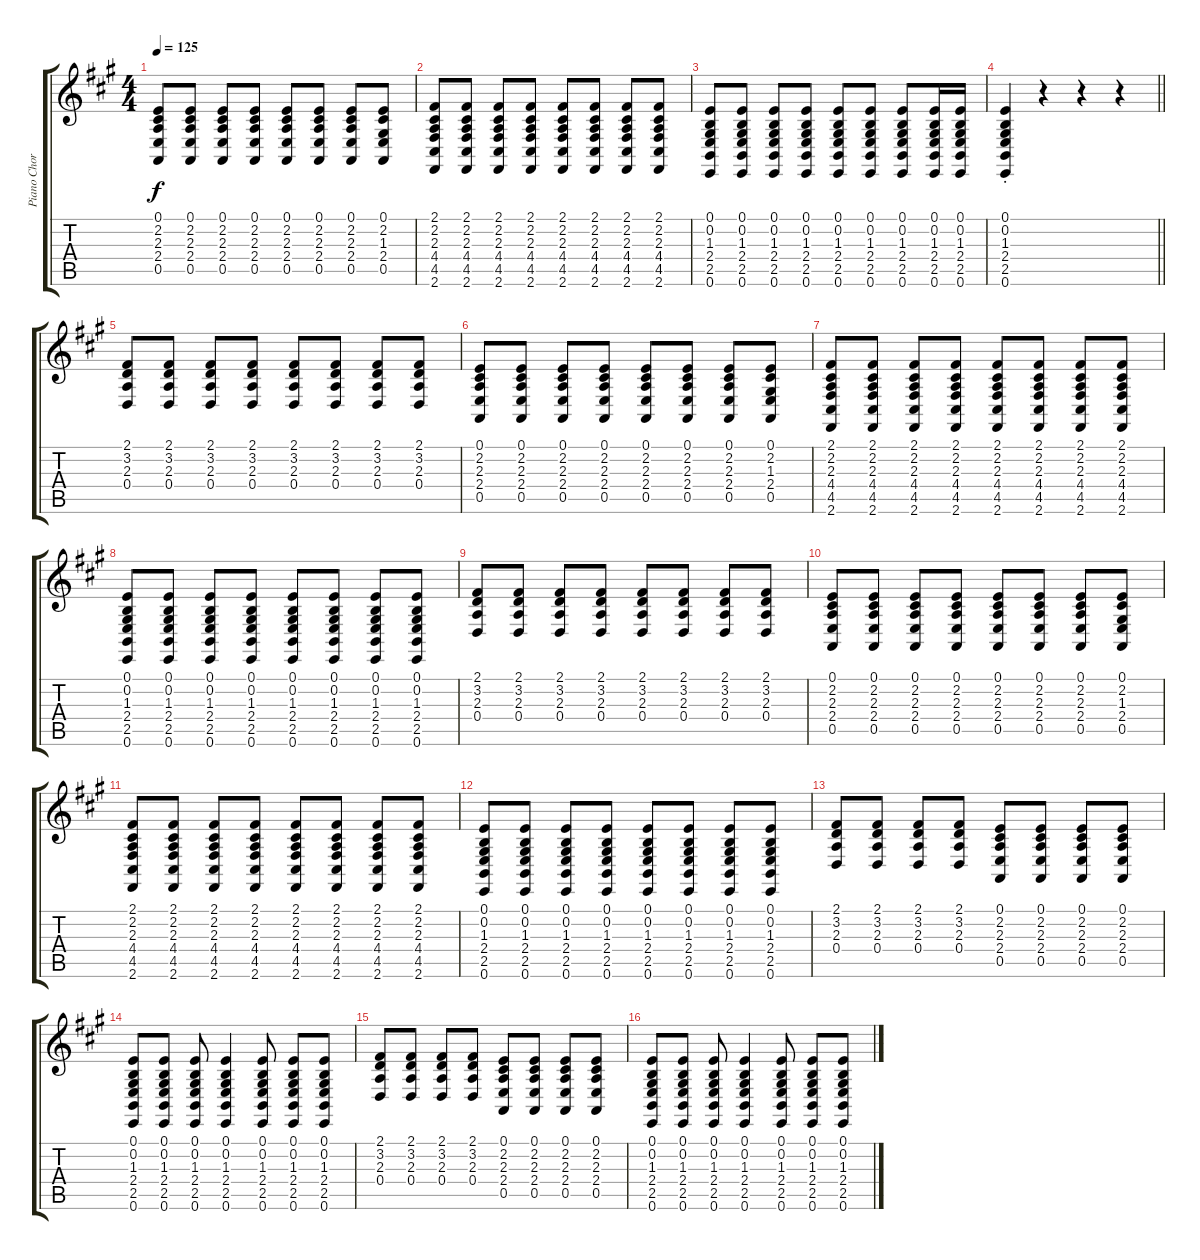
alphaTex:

\track ("Piano Chords" "Piano Chor") {instrument acousticgrandpiano}
\staff {score tabs}
\tuning (E4 B3 G3 D3 A2 E2) {hide}
\ts (4 4)
\tempo 125
\clef g2
\ks a
(0.1 2.2 2.3 2.4 0.5).8{dy f} (0.1 2.2 2.3 2.4 0.5).8 (0.1 2.2 2.3 2.4 0.5).8 (0.1 2.2 2.3 2.4 0.5).8 (0.1 2.2 2.3 2.4 0.5).8 (0.1 2.2 2.3 2.4 0.5).8 (0.1 2.2 2.3 2.4 0.5).8 (0.1 2.2 1.3 2.4 0.5).8 |
(2.1 2.2 2.3 4.4 4.5 2.6).8 (2.1 2.2 2.3 4.4 4.5 2.6).8 (2.1 2.2 2.3 4.4 4.5 2.6).8 (2.1 2.2 2.3 4.4 4.5 2.6).8 (2.1 2.2 2.3 4.4 4.5 2.6).8 (2.1 2.2 2.3 4.4 4.5 2.6).8 (2.1 2.2 2.3 4.4 4.5 2.6).8 (2.1 2.2 2.3 4.4 4.5 2.6).8 |
(0.1 0.2 1.3 2.4 2.5 0.6).8 (0.1 0.2 1.3 2.4 2.5 0.6).8 (0.1 0.2 1.3 2.4 2.5 0.6).8 (0.1 0.2 1.3 2.4 2.5 0.6).8 (0.1 0.2 1.3 2.4 2.5 0.6).8 (0.1 0.2 1.3 2.4 2.5 0.6).8 (0.1 0.2 1.3 2.4 2.5 0.6).8 (0.1 0.2 1.3 2.4 2.5 0.6).16 (0.1 0.2 1.3 2.4 2.5 0.6).16 |
\barLineRight lightlight
(0.1{st} 0.2{st} 1.3{st} 2.4{st} 2.5{st} 0.6{st}).4 r.4 r.4 r.4 |
(2.1 3.2 2.3 0.4).8 (2.1 3.2 2.3 0.4).8 (2.1 3.2 2.3 0.4).8 (2.1 3.2 2.3 0.4).8 (2.1 3.2 2.3 0.4).8 (2.1 3.2 2.3 0.4).8 (2.1 3.2 2.3 0.4).8 (2.1 3.2 2.3 0.4).8 |
(0.1 2.2 2.3 2.4 0.5).8 (0.1 2.2 2.3 2.4 0.5).8 (0.1 2.2 2.3 2.4 0.5).8 (0.1 2.2 2.3 2.4 0.5).8 (0.1 2.2 2.3 2.4 0.5).8 (0.1 2.2 2.3 2.4 0.5).8 (0.1 2.2 2.3 2.4 0.5).8 (0.1 2.2 1.3 2.4 0.5).8 |
(2.1 2.2 2.3 4.4 4.5 2.6).8 (2.1 2.2 2.3 4.4 4.5 2.6).8 (2.1 2.2 2.3 4.4 4.5 2.6).8 (2.1 2.2 2.3 4.4 4.5 2.6).8 (2.1 2.2 2.3 4.4 4.5 2.6).8 (2.1 2.2 2.3 4.4 4.5 2.6).8 (2.1 2.2 2.3 4.4 4.5 2.6).8 (2.1 2.2 2.3 4.4 4.5 2.6).8 |
(0.1 0.2 1.3 2.4 2.5 0.6).8 (0.1 0.2 1.3 2.4 2.5 0.6).8 (0.1 0.2 1.3 2.4 2.5 0.6).8 (0.1 0.2 1.3 2.4 2.5 0.6).8 (0.1 0.2 1.3 2.4 2.5 0.6).8 (0.1 0.2 1.3 2.4 2.5 0.6).8 (0.1 0.2 1.3 2.4 2.5 0.6).8 (0.1 0.2 1.3 2.4 2.5 0.6).8 |
(2.1 3.2 2.3 0.4).8 (2.1 3.2 2.3 0.4).8 (2.1 3.2 2.3 0.4).8 (2.1 3.2 2.3 0.4).8 (2.1 3.2 2.3 0.4).8 (2.1 3.2 2.3 0.4).8 (2.1 3.2 2.3 0.4).8 (2.1 3.2 2.3 0.4).8 |
(0.1 2.2 2.3 2.4 0.5).8 (0.1 2.2 2.3 2.4 0.5).8 (0.1 2.2 2.3 2.4 0.5).8 (0.1 2.2 2.3 2.4 0.5).8 (0.1 2.2 2.3 2.4 0.5).8 (0.1 2.2 2.3 2.4 0.5).8 (0.1 2.2 2.3 2.4 0.5).8 (0.1 2.2 1.3 2.4 0.5).8 |
(2.1 2.2 2.3 4.4 4.5 2.6).8 (2.1 2.2 2.3 4.4 4.5 2.6).8 (2.1 2.2 2.3 4.4 4.5 2.6).8 (2.1 2.2 2.3 4.4 4.5 2.6).8 (2.1 2.2 2.3 4.4 4.5 2.6).8 (2.1 2.2 2.3 4.4 4.5 2.6).8 (2.1 2.2 2.3 4.4 4.5 2.6).8 (2.1 2.2 2.3 4.4 4.5 2.6).8 |
(0.1 0.2 1.3 2.4 2.5 0.6).8 (0.1 0.2 1.3 2.4 2.5 0.6).8 (0.1 0.2 1.3 2.4 2.5 0.6).8 (0.1 0.2 1.3 2.4 2.5 0.6).8 (0.1 0.2 1.3 2.4 2.5 0.6).8 (0.1 0.2 1.3 2.4 2.5 0.6).8 (0.1 0.2 1.3 2.4 2.5 0.6).8 (0.1 0.2 1.3 2.4 2.5 0.6).8 |
(2.1 3.2 2.3 0.4).8 (2.1 3.2 2.3 0.4).8 (2.1 3.2 2.3 0.4).8 (2.1 3.2 2.3 0.4).8 (0.1 2.2 2.3 2.4 0.5).8 (0.1 2.2 2.3 2.4 0.5).8 (0.1 2.2 2.3 2.4 0.5).8 (0.1 2.2 2.3 2.4 0.5).8 |
(0.1 0.2 1.3 2.4 2.5 0.6).8 (0.1 0.2 1.3 2.4 2.5 0.6).8 (0.1 0.2 1.3 2.4 2.5 0.6).8 (0.1 0.2 1.3 2.4 2.5 0.6).4 (0.1 0.2 1.3 2.4 2.5 0.6).8 (0.1 0.2 1.3 2.4 2.5 0.6).8 (0.1 0.2 1.3 2.4 2.5 0.6).8 |
(2.1 3.2 2.3 0.4).8 (2.1 3.2 2.3 0.4).8 (2.1 3.2 2.3 0.4).8 (2.1 3.2 2.3 0.4).8 (0.1 2.2 2.3 2.4 0.5).8 (0.1 2.2 2.3 2.4 0.5).8 (0.1 2.2 2.3 2.4 0.5).8 (0.1 2.2 2.3 2.4 0.5).8 |
(0.1 0.2 1.3 2.4 2.5 0.6).8 (0.1 0.2 1.3 2.4 2.5 0.6).8 (0.1 0.2 1.3 2.4 2.5 0.6).8 (0.1 0.2 1.3 2.4 2.5 0.6).4 (0.1 0.2 1.3 2.4 2.5 0.6).8 (0.1 0.2 1.3 2.4 2.5 0.6).8 (0.1 0.2 1.3 2.4 2.5 0.6).8
